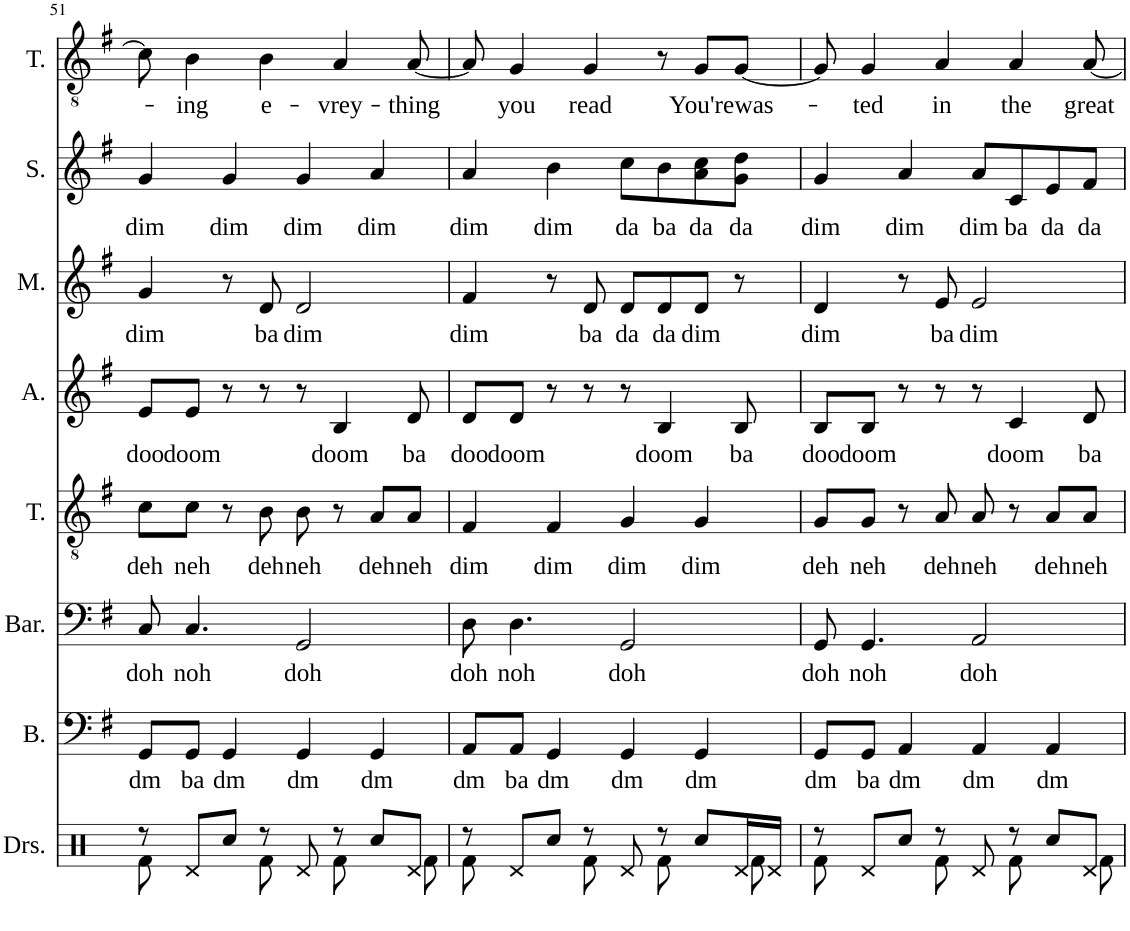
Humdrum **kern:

**kern	**kern	**text	**kern	**text	**kern	**text	**kern	**text	**kern	**text	**kern	**text	**kern	**text
*part8	*part7	*part7	*part6	*part6	*part5	*part5	*part4	*part4	*part3	*part3	*part2	*part2	*part1	*part1
*staff8	*staff7	*staff7	*staff6	*staff6	*staff5	*staff5	*staff4	*staff4	*staff3	*staff3	*staff2	*staff2	*staff1	*staff1
*I"Drumset	*I"Bass	*	*I"Baritone	*	*I"Tenor	*	*I"Alto	*	*I"Mezzo	*	*I"Soprano	*	*I"Tenor	*
*I'Drs.	*I'B.	*	*I'Bar.	*	*I'T.	*	*I'A.	*	*I'M.	*	*I'S.	*	*I'T.	*
!!LO:PB:g=z
*clefX	*clefF4	*	*clefF4	*	*clefGv2	*	*clefG2	*	*clefG2	*	*clefG2	*	*clefGv2	*
*k[]	*k[f#]	*	*k[f#]	*	*k[f#]	*	*k[f#]	*	*k[f#]	*	*k[f#]	*	*k[f#]	*
*M4/4	*M4/4	*	*M4/4	*	*M4/4	*	*M4/4	*	*M4/4	*	*M4/4	*	*M4/4	*
=51	=51	=51	=51	=51	=51	=51	=51	=51	=51	=51	=51	=51	=51	=51
*^	*	*	*	*	*	*	*	*	*	*	*	*	*	*
!	!	!	!LO:LY:b	!	!LO:LY:b	!	!LO:LY:b	!	!LO:LY:b	!	!LO:LY:b	!	!LO:LY:b	!	!
8r	8Rf\	8GG/L	dm	8C/	doh	8c\L	deh	8e/L	doo	4g/	dim	4g/	dim	8c\]	.
!	!	!	!LO:LY:b	!	!LO:LY:b	!	!LO:LY:b	!	!LO:LY:b	!	!	!	!	!	!LO:LY:b
8Rd/L	4ryy	8GG/J	ba	4.C/	noh	8c\J	neh	8e/J	doom	.	.	.	.	4B\	-ing
!	!	!	!LO:LY:b	!	!	!	!	!	!	!	!	!	!LO:LY:b	!	!
8Rcc/J	.	4GG/	dm	.	.	8r	.	8r	.	8r	.	4g/	dim	.	.
!	!	!	!	!	!	!	!LO:LY:b	!	!	!	!LO:LY:b	!	!	!	!LO:LY:b
8r	8Rf\	.	.	.	.	8B\	deh	8r	.	8d/	ba	.	.	4B\	e-
!	!	!	!LO:LY:b	!	!LO:LY:b	!	!LO:LY:b	!	!	!	!LO:LY:b	!	!LO:LY:b	!	!
8Rd/	8ryy	4GG/	dm	2GG/	doh	8B\	neh	8r	.	2d/	dim	4g/	dim	.	.
!	!	!	!	!	!	!	!	!	!LO:LY:b	!	!	!	!	!	!LO:LY:b
8r	8Rf\	.	.	.	.	8r	.	4B/	doom	.	.	.	.	4A/	-vrey-
!	!	!	!LO:LY:b	!	!	!	!LO:LY:b	!	!	!	!	!	!LO:LY:b	!	!
8Rcc/L	8ryy	4GG/	dm	.	.	8A/L	deh	.	.	.	.	4a/	dim	.	.
!	!	!	!	!	!	!	!LO:LY:b	!	!LO:LY:b	!	!	!	!	!	!LO:LY:b
8Rd/J	8Rf\	.	.	.	.	8A/J	neh	8d/	ba	.	.	.	.	[8A/	-thing
=52	=52	=52	=52	=52	=52	=52	=52	=52	=52	=52	=52	=52	=52	=52	=52
!	!	!	!LO:LY:b	!	!LO:LY:b	!	!LO:LY:b	!	!LO:LY:b	!	!LO:LY:b	!	!LO:LY:b	!	!
8r	8Rf\	8AA/L	dm	8D\	doh	4F#/	dim	8d/L	doo	4f#/	dim	4a/	dim	8A/]	.
!	!	!	!LO:LY:b	!	!LO:LY:b	!	!	!	!LO:LY:b	!	!	!	!	!	!LO:LY:b
8Rd/L	4ryy	8AA/J	ba	4.D\	noh	.	.	8d/J	doom	.	.	.	.	4G/	you
!	!	!	!LO:LY:b	!	!	!	!LO:LY:b	!	!	!	!	!	!LO:LY:b	!	!
8Rcc/J	.	4GG/	dm	.	.	4F#/	dim	8r	.	8r	.	4b\	dim	.	.
!	!	!	!	!	!	!	!	!	!	!	!LO:LY:b	!	!	!	!LO:LY:b
8r	8Rf\	.	.	.	.	.	.	8r	.	8d/	ba	.	.	4G/	read
!	!	!	!LO:LY:b	!	!LO:LY:b	!	!LO:LY:b	!	!	!	!LO:LY:b	!	!LO:LY:b	!	!
8Rd/	8ryy	4GG/	dm	2GG/	doh	4G/	dim	8r	.	8d/L	da	8cc\L	da	.	.
!	!	!	!	!	!	!	!	!	!LO:LY:b	!	!LO:LY:b	!	!LO:LY:b	!	!
8r	8Rf\	.	.	.	.	.	.	4B/	doom	8d/	da	8b\	ba	8r	.
!	!	!	!LO:LY:b	!	!	!	!LO:LY:b	!	!	!	!LO:LY:b	!	!LO:LY:b	!	!LO:LY:b
8Rcc/L	8ryy	4GG/	dm	.	.	4G/	dim	.	.	8d/J	dim	8a\ 8cc\	da	8G/L	You're
!	!	!	!	!	!	!	!	!	!LO:LY:b	!	!	!	!LO:LY:b	!	!LO:LY:b
16Rd/L	8Rf\	.	.	.	.	.	.	8B/	ba	8r	.	8g\ 8dd\J	da	[8G/J	was-
16Rd/JJ	.	.	.	.	.	.	.	.	.	.	.	.	.	.	.
=53	=53	=53	=53	=53	=53	=53	=53	=53	=53	=53	=53	=53	=53	=53	=53
!	!	!	!LO:LY:b	!	!LO:LY:b	!	!LO:LY:b	!	!LO:LY:b	!	!LO:LY:b	!	!LO:LY:b	!	!
8r	8Rf\	8GG/L	dm	8GG/	doh	8G/L	deh	8B/L	doo	4d/	dim	4g/	dim	8G/]	.
!	!	!	!LO:LY:b	!	!LO:LY:b	!	!LO:LY:b	!	!LO:LY:b	!	!	!	!	!	!LO:LY:b
8Rd/L	4ryy	8GG/J	ba	4.GG/	noh	8G/J	neh	8B/J	doom	.	.	.	.	4G/	-ted
!	!	!	!LO:LY:b	!	!	!	!	!	!	!	!	!	!LO:LY:b	!	!
8Rcc/J	.	4AA/	dm	.	.	8r	.	8r	.	8r	.	4a/	dim	.	.
!	!	!	!	!	!	!	!LO:LY:b	!	!	!	!LO:LY:b	!	!	!	!LO:LY:b
8r	8Rf\	.	.	.	.	8A/	deh	8r	.	8e/	ba	.	.	4A/	in
!	!	!	!LO:LY:b	!	!LO:LY:b	!	!LO:LY:b	!	!	!	!LO:LY:b	!	!LO:LY:b	!	!
8Rd/	8ryy	4AA/	dm	2AA/	doh	8A/	neh	8r	.	2e/	dim	8a/L	dim	.	.
!	!	!	!	!	!	!	!	!	!LO:LY:b	!	!	!	!LO:LY:b	!	!LO:LY:b
8r	8Rf\	.	.	.	.	8r	.	4c/	doom	.	.	8c/	ba	4A/	the
!	!	!	!LO:LY:b	!	!	!	!LO:LY:b	!	!	!	!	!	!LO:LY:b	!	!
8Rcc/L	8ryy	4AA/	dm	.	.	8A/L	deh	.	.	.	.	8e/	da	.	.
!	!	!	!	!	!	!	!LO:LY:b	!	!LO:LY:b	!	!	!	!LO:LY:b	!	!LO:LY:b
8Rd/J	8Rf\	.	.	.	.	8A/J	neh	8d/	ba	.	.	8f#/J	da	[8A/	great
*v	*v	*	*	*	*	*	*	*	*	*	*	*	*	*	*
=	=	=	=	=	=	=	=	=	=	=	=	=	=	=
*-	*-	*-	*-	*-	*-	*-	*-	*-	*-	*-	*-	*-	*-	*-
